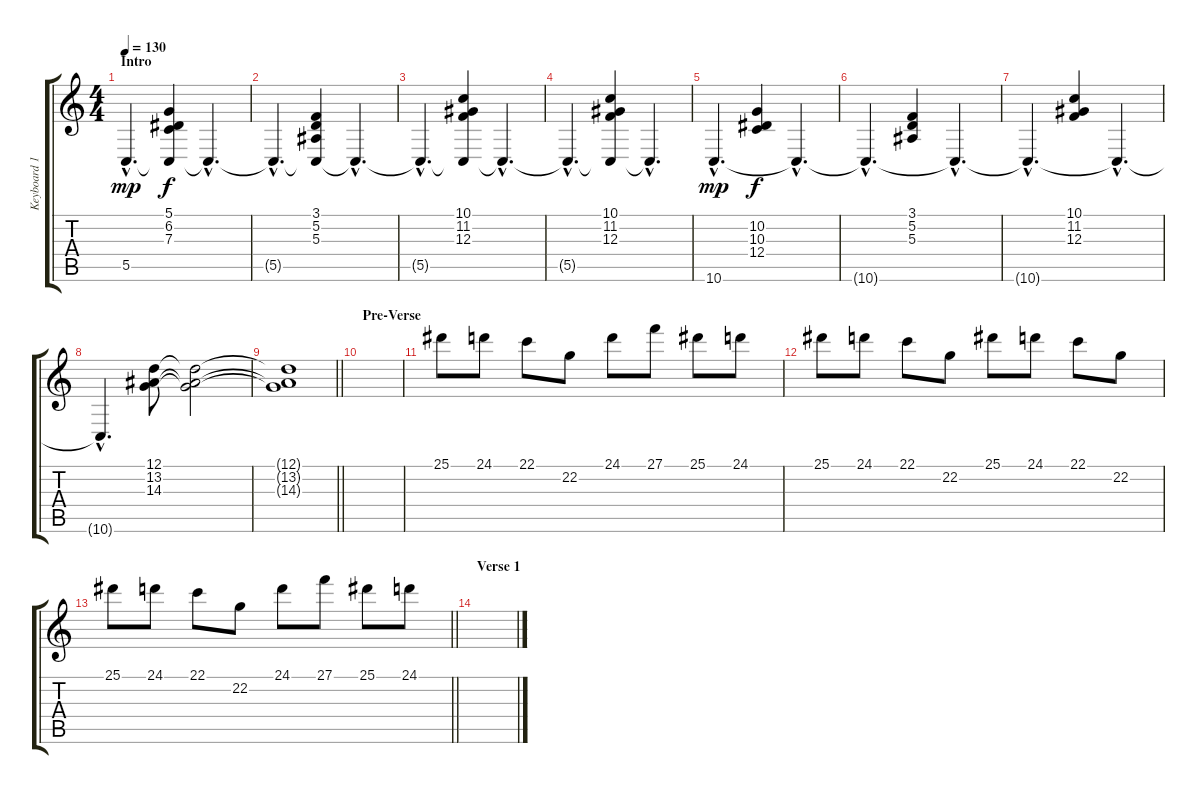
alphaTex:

\track ("Keyboard 1" "Keyboard 1") {instrument harpsichord}
\staff {score tabs}
\tuning (D4 A3 F3 C3 G2 D2) {hide}
\ts (4 4)
\section ("" "Intro")
\tempo 130
\clef g2
\ks c
5.5{hac}.4{d dy mp volume 12 instrument brasssection} (5.1 6.2 7.3 5.5{t}).4{dy f} 5.5{hac t}.4{d} |
5.5{hac t}.4{d} (3.1 5.2 5.3 5.5{t}).4 5.5{hac t}.4{d} |
5.5{hac t}.4{d} (10.1 11.2 12.3 5.5{t}).4 5.5{hac t}.4{d} |
5.5{hac t}.4{d} (10.1 11.2 12.3 5.5{t}).4 5.5{hac t}.4{d} |
10.6{hac}.4{d dy mp} (10.2 10.3 12.4).4{dy f} 10.6{hac t}.4{d} |
10.6{hac t}.4{d} (3.1 5.2 5.3).4 10.6{hac t}.4{d} |
10.6{hac t}.4{d} (10.1 11.2 12.3).4 10.6{hac t}.4{d} |
10.6{hac t}.4{d} (12.1 13.2 14.3).8{volume 4} (12.1{t} 13.2{t} 14.3{t}).2 |
\barLineRight lightlight
(12.1{t} 13.2{t} 14.3{t}).1 |
\section ("" "Pre-Verse")
|
25.1.8{volume 14 instrument harpsichord} 24.1.8 22.1.8 22.2.8 24.1.8 27.1.8 25.1.8 24.1.8 |
25.1.8 24.1.8 22.1.8 22.2.8 25.1.8 24.1.8 22.1.8 22.2.8 |
\barLineRight lightlight
25.1.8 24.1.8 22.1.8 22.2.8 24.1.8 27.1.8 25.1.8 24.1.8 |
\section ("" "Verse 1")
